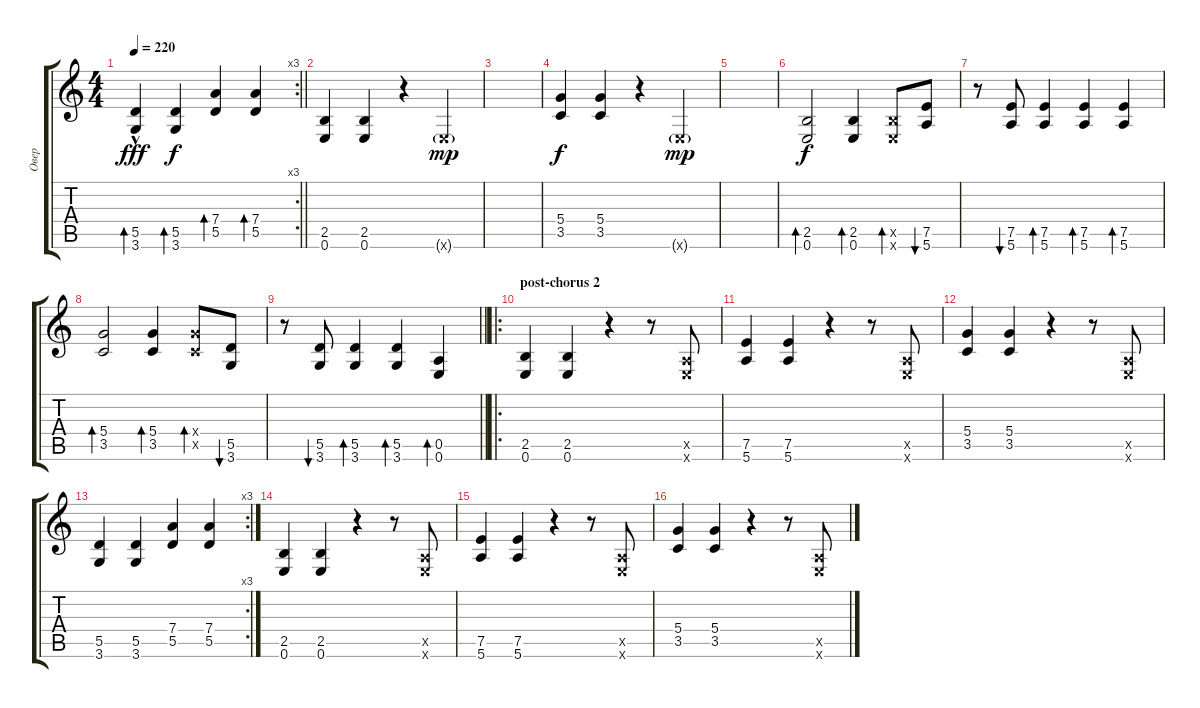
\track ("Овер" "Овер") {instrument distortionguitar}
\staff {score tabs}
\tuning (E4 B3 G3 D3 A2 E2) {hide}
\rc 3
\ts (4 4)
\tempo 220
\clef g2
\barLineRight lightlight
\ks c
(5.5{hac} 3.6).4{bd 60 dy fff} (5.5 3.6).4{bd 60 dy f} (7.4 5.5).4{bd 60} (7.4 5.5).4{bd 60} |
(2.5 0.6).4 (2.5 0.6).4 r.4 0.6{g x}.4{dy mp} |
|
(5.4 3.5).4{dy f} (5.4 3.5).4 r.4 0.6{g x}.4{dy mp} |
|
(2.5 0.6).2{bd 60 dy f} (2.5 0.6).4{bd 60} (2.5{x} 0.6{x}).8{bd 60} (7.5 5.6).8{bu 60} |
r.8 (7.5 5.6).8{bu 60} (7.5 5.6).4{bd 60} (7.5 5.6).4{bd 60} (7.5 5.6).4{bd 60} |
(5.4 3.5).2{bd 60} (5.4 3.5).4{bd 60} (5.4{x} 3.5{x}).8{bd 60} (5.5 3.6).8{bu 60} |
\barLineRight lightlight
r.8 (5.5 3.6).8{bu 60} (5.5 3.6).4{bd 60} (5.5 3.6).4{bd 60} (0.5 0.6).4{bd 60} |
\ro
\section ("" "post-chorus 2")
(2.5 0.6).4 (2.5 0.6).4 r.4 r.8 (0.5{x} 0.6{x}).8 |
(7.5 5.6).4 (7.5 5.6).4 r.4 r.8 (0.5{x} 0.6{x}).8 |
(5.4 3.5).4 (5.4 3.5).4 r.4 r.8 (0.5{x} 0.6{x}).8 |
\rc 3
(5.5 3.6).4 (5.5 3.6).4 (7.4 5.5).4 (7.4 5.5).4 |
(2.5 0.6).4 (2.5 0.6).4 r.4 r.8 (0.5{x} 0.6{x}).8 |
(7.5 5.6).4 (7.5 5.6).4 r.4 r.8 (0.5{x} 0.6{x}).8 |
(5.4 3.5).4 (5.4 3.5).4 r.4 r.8 (0.5{x} 0.6{x}).8
